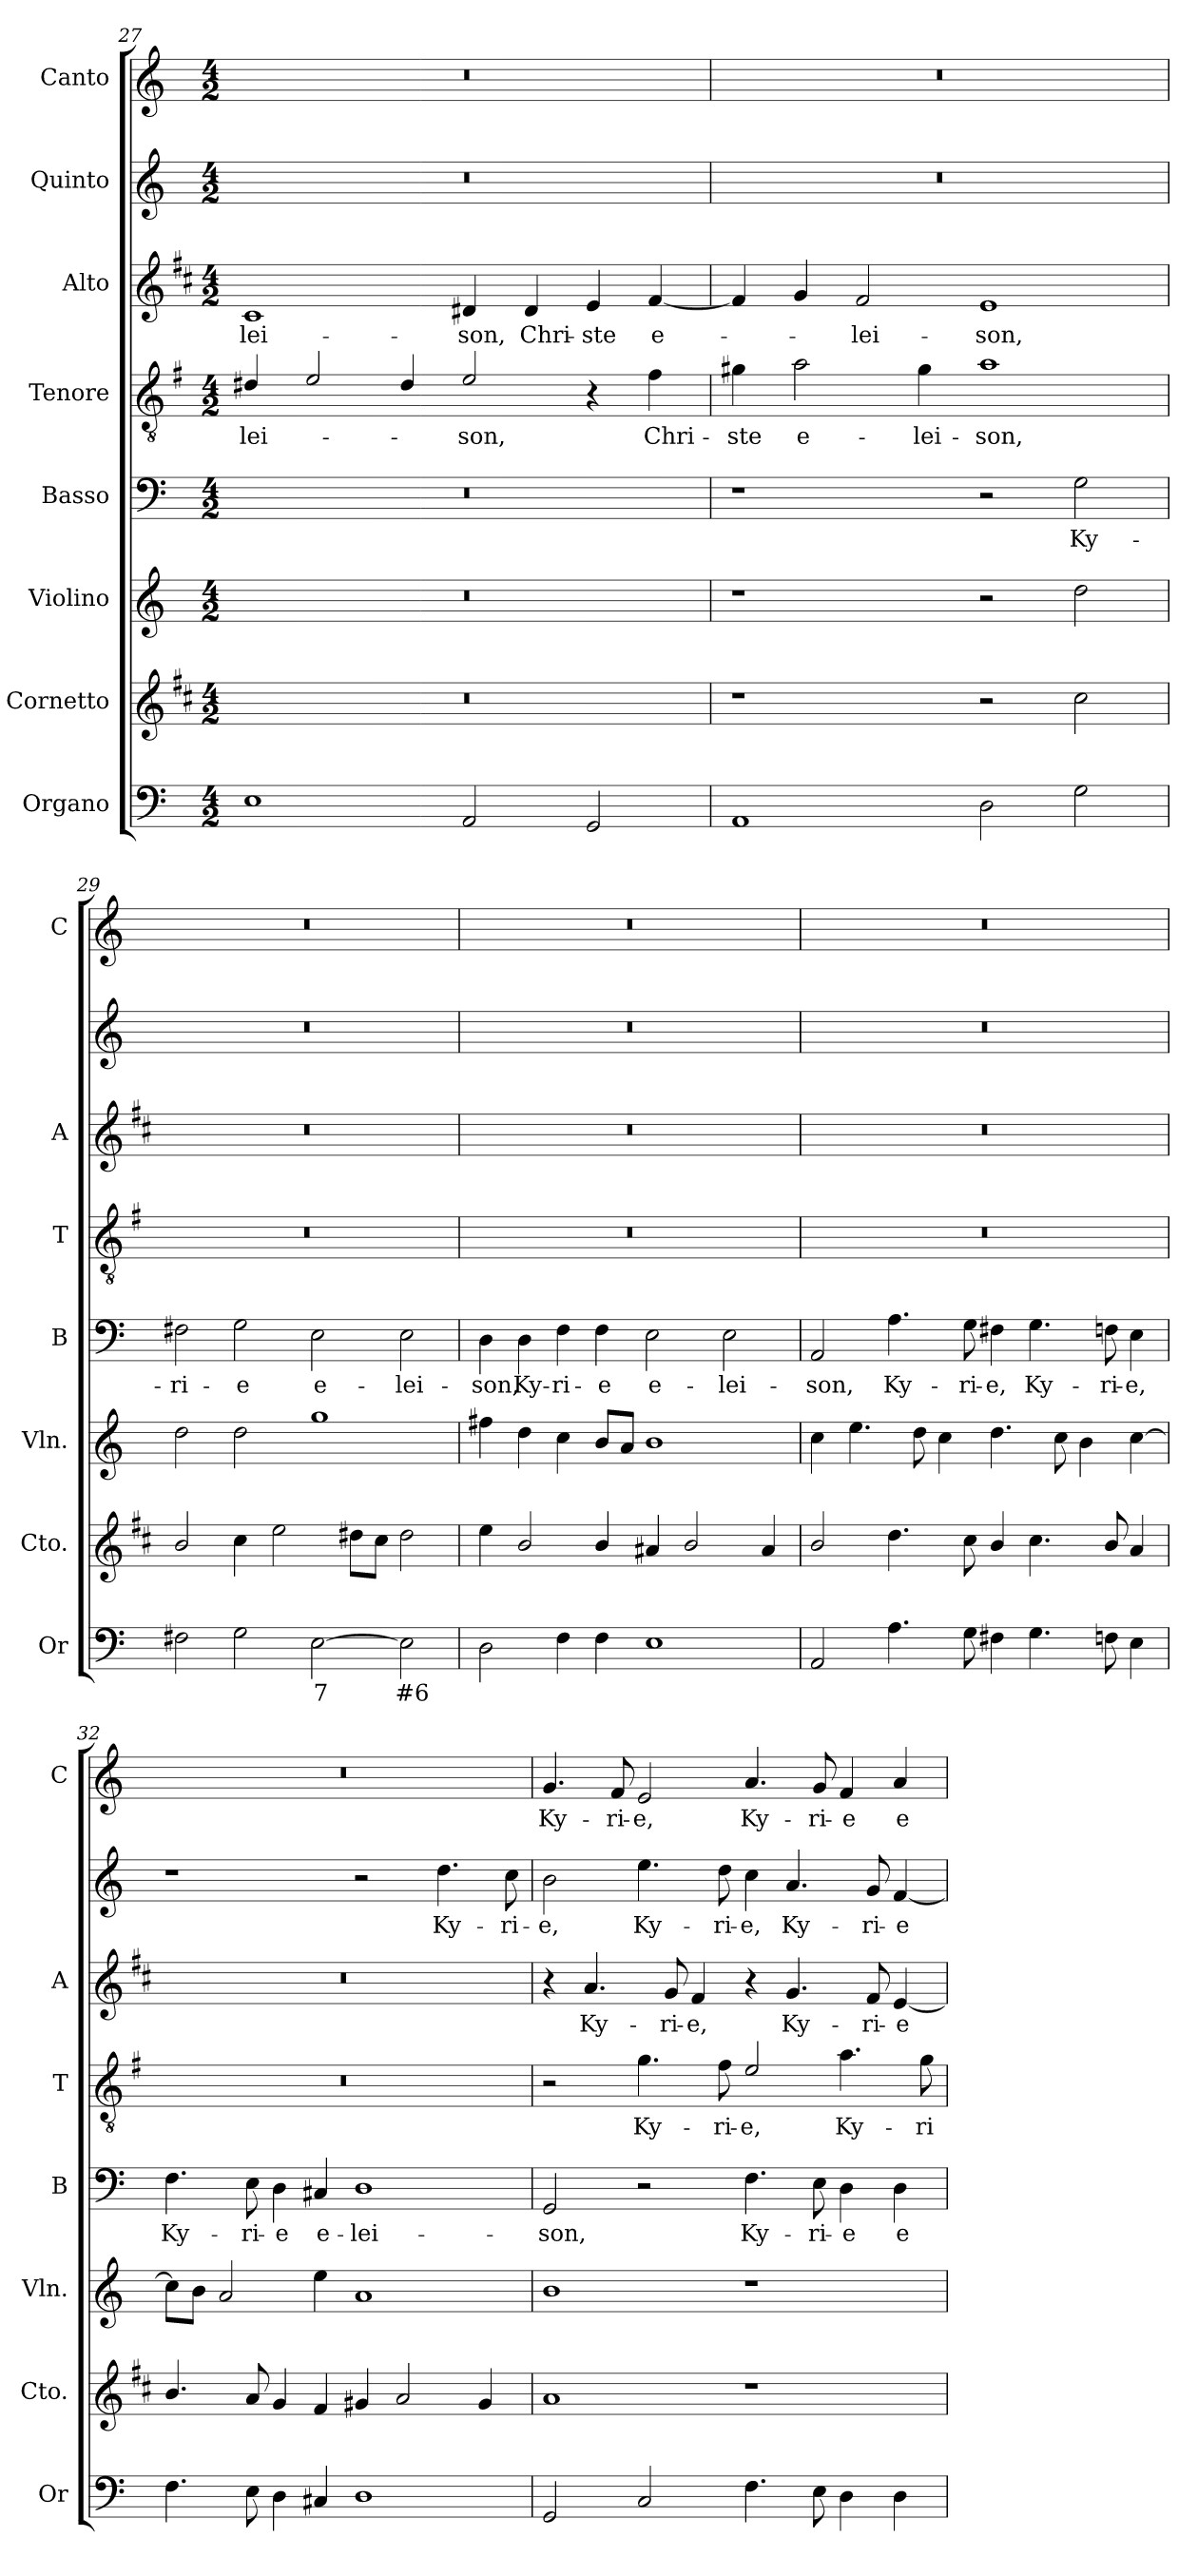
**kern	**text	**kern	**kern	**kern	**text	**kern	**text	**kern	**text	**kern	**text	**kern	**text
*part8	*part8	*part7	*part6	*part5	*part5	*part4	*part4	*part3	*part3	*part2	*part2	*part1	*part1
*staff8	*staff8	*staff7	*staff6	*staff5	*staff5	*staff4	*staff4	*staff3	*staff3	*staff2	*staff2	*staff1	*staff1
*I"Organo	*	*I"Cornetto	*I"Violino	*I"Basso	*	*I"Tenore	*	*I"Alto	*	*I"Quinto	*	*I"Canto	*
*I'Or	*	*I'Cto.	*I'Vln.	*I'B	*	*I'T	*	*I'A	*	*	*	*I'C	*
*clefF4	*	*clefG2	*clefG2	*clefF4	*	*clefGv2	*	*clefG2	*	*clefG2	*	*clefG2	*
*	*	*ITrd1c2	*	*	*	*ITrd4c7	*	*ITrd1c2	*	*	*	*	*
*k[]	*	*k[]	*k[]	*k[]	*	*k[]	*	*k[]	*	*k[]	*	*k[]	*
*C:	*	*C:	*C:	*C:	*	*C:	*	*C:	*	*C:	*	*C:	*
*M4/2	*	*M4/2	*M4/2	*M4/2	*	*M4/2	*	*M4/2	*	*M4/2	*	*M4/2	*
=27	=27	=27	=27	=27	=27	=27	=27	=27	=27	=27	=27	=27	=27
!	!	!	!	!	!	!	!LO:LY:b	!	!LO:LY:b	!	!	!	!
1E	.	0r	0r	0r	.	4G#X/	-lei-	1B	-lei-	0r	.	0r	.
.	.	.	.	.	.	2A/	.	.	.	.	.	.	.
.	.	.	.	.	.	4G#/	.	.	.	.	.	.	.
!	!	!	!	!	!	!	!LO:LY:b	!	!LO:LY:b	!	!	!	!
2AA/	.	.	.	.	.	2A/	-son,	4c#X/	-son,	.	.	.	.
!	!	!	!	!	!	!	!	!	!LO:LY:b	!	!	!	!
.	.	.	.	.	.	.	.	4c#/	Chri-	.	.	.	.
!	!	!	!	!	!	!	!	!	!LO:LY:b	!	!	!	!
2GG/	.	.	.	.	.	4r	.	4d/	-ste	.	.	.	.
!	!	!	!	!	!	!	!LO:LY:b	!	!LO:LY:b	!	!	!	!
.	.	.	.	.	.	4B\	Chri-	[4e/	e-	.	.	.	.
=28	=28	=28	=28	=28	=28	=28	=28	=28	=28	=28	=28	=28	=28
!	!	!	!	!	!	!	!LO:LY:b	!	!	!	!	!	!
1AA	.	1r	1r	1r	.	4c#X\	-ste	4e/]	.	0r	.	0r	.
!	!	!	!	!	!	!	!LO:LY:b	!	!	!	!	!	!
.	.	.	.	.	.	2d\	e-	4f/	.	.	.	.	.
!	!	!	!	!	!	!	!	!	!LO:LY:b	!	!	!	!
.	.	.	.	.	.	.	.	2e/	-lei-	.	.	.	.
!	!	!	!	!	!	!	!LO:LY:b	!	!	!	!	!	!
.	.	.	.	.	.	4c#\	-lei-	.	.	.	.	.	.
!	!	!	!	!	!	!	!LO:LY:b	!	!LO:LY:b	!	!	!	!
2D\	.	2r	2r	2r	.	1d	-son,	1d	-son,	.	.	.	.
!	!	!	!	!	!LO:LY:b	!	!	!	!	!	!	!	!
2G\	.	2b\	2dd\	2G\	Ky-	.	.	.	.	.	.	.	.
!!LO:LB:g=z
=29	=29	=29	=29	=29	=29	=29	=29	=29	=29	=29	=29	=29	=29
!	!	!	!	!	!LO:LY:b	!	!	!	!	!	!	!	!
2F#X\	.	2a/	2dd\	2F#X\	-ri-	0r	.	0r	.	0r	.	0r	.
!	!	!	!	!	!LO:LY:b	!	!	!	!	!	!	!	!
2G\	.	4b\	2dd\	2G\	-e	.	.	.	.	.	.	.	.
.	.	2dd\	.	.	.	.	.	.	.	.	.	.	.
!	!LO:LY:b	!	!	!	!LO:LY:b	!	!	!	!	!	!	!	!
[2E\	7	.	1gg	2E\	e-	.	.	.	.	.	.	.	.
.	.	8cc#X\L	.	.	.	.	.	.	.	.	.	.	.
.	.	8b\J	.	.	.	.	.	.	.	.	.	.	.
!	!LO:LY:b	!	!	!	!LO:LY:b	!	!	!	!	!	!	!	!
2E\]	#6	2cc#\	.	2E\	-lei-	.	.	.	.	.	.	.	.
=30	=30	=30	=30	=30	=30	=30	=30	=30	=30	=30	=30	=30	=30
!	!	!	!	!	!LO:LY:b	!	!	!	!	!	!	!	!
2D\	.	4dd\	4ff#X\	4D\	-son,	0r	.	0r	.	0r	.	0r	.
!	!	!	!	!	!LO:LY:b	!	!	!	!	!	!	!	!
.	.	2a/	4dd\	4D\	Ky-	.	.	.	.	.	.	.	.
!	!	!	!	!	!LO:LY:b	!	!	!	!	!	!	!	!
4F\	.	.	4cc\	4F\	-ri-	.	.	.	.	.	.	.	.
!	!	!	!	!	!LO:LY:b	!	!	!	!	!	!	!	!
4F\	.	4a/	8b/L	4F\	-e	.	.	.	.	.	.	.	.
.	.	.	8a/J	.	.	.	.	.	.	.	.	.	.
!	!	!	!	!	!LO:LY:b	!	!	!	!	!	!	!	!
1E	.	4g#X/	1b	2E\	e-	.	.	.	.	.	.	.	.
.	.	2a/	.	.	.	.	.	.	.	.	.	.	.
!	!	!	!	!	!LO:LY:b	!	!	!	!	!	!	!	!
.	.	.	.	2E\	-lei-	.	.	.	.	.	.	.	.
.	.	4g#/	.	.	.	.	.	.	.	.	.	.	.
=31	=31	=31	=31	=31	=31	=31	=31	=31	=31	=31	=31	=31	=31
!	!	!	!	!	!LO:LY:b	!	!	!	!	!	!	!	!
2AA/	.	2a/	4cc\	2AA/	-son,	0r	.	0r	.	0r	.	0r	.
.	.	.	4.ee\	.	.	.	.	.	.	.	.	.	.
!	!	!	!	!	!LO:LY:b	!	!	!	!	!	!	!	!
4.A\	.	4.cc\	.	4.A\	Ky-	.	.	.	.	.	.	.	.
.	.	.	8dd\	.	.	.	.	.	.	.	.	.	.
.	.	.	4cc\	.	.	.	.	.	.	.	.	.	.
!	!	!	!	!	!LO:LY:b	!	!	!	!	!	!	!	!
8G\	.	8b\	.	8G\	-ri-	.	.	.	.	.	.	.	.
!	!	!	!	!	!LO:LY:b	!	!	!	!	!	!	!	!
4F#X\	.	4a/	4.dd\	4F#X\	-e,	.	.	.	.	.	.	.	.
!	!	!	!	!	!LO:LY:b	!	!	!	!	!	!	!	!
4.G\	.	4.b\	.	4.G\	Ky-	.	.	.	.	.	.	.	.
.	.	.	8cc\	.	.	.	.	.	.	.	.	.	.
.	.	.	4b\	.	.	.	.	.	.	.	.	.	.
!	!	!	!	!	!LO:LY:b	!	!	!	!	!	!	!	!
8Fn\	.	8a/	.	8Fn\	-ri-	.	.	.	.	.	.	.	.
!	!	!	!	!	!LO:LY:b	!	!	!	!	!	!	!	!
4E\	.	4g/	[4cc\	4E\	-e,	.	.	.	.	.	.	.	.
=32	=32	=32	=32	=32	=32	=32	=32	=32	=32	=32	=32	=32	=32
!	!	!	!	!	!LO:LY:b	!	!	!	!	!	!	!	!
4.F\	.	4.a/	8cc\L]	4.F\	Ky-	0r	.	0r	.	1r	.	0r	.
.	.	.	8b\J	.	.	.	.	.	.	.	.	.	.
.	.	.	2a/	.	.	.	.	.	.	.	.	.	.
!	!	!	!	!	!LO:LY:b	!	!	!	!	!	!	!	!
8E\	.	8g/	.	8E\	-ri-	.	.	.	.	.	.	.	.
!	!	!	!	!	!LO:LY:b	!	!	!	!	!	!	!	!
4D\	.	4f/	.	4D\	-e	.	.	.	.	.	.	.	.
!	!	!	!	!	!LO:LY:b	!	!	!	!	!	!	!	!
4C#X/	.	4e/	4ee\	4C#X/	e-	.	.	.	.	.	.	.	.
!	!	!	!	!	!LO:LY:b	!	!	!	!	!	!	!	!
1D	.	4f#X/	1a	1D	-lei-	.	.	.	.	2r	.	.	.
.	.	2g/	.	.	.	.	.	.	.	.	.	.	.
!	!	!	!	!	!	!	!	!	!	!	!LO:LY:b	!	!
.	.	.	.	.	.	.	.	.	.	4.dd\	Ky-	.	.
.	.	4f#/	.	.	.	.	.	.	.	.	.	.	.
!	!	!	!	!	!	!	!	!	!	!	!LO:LY:b	!	!
.	.	.	.	.	.	.	.	.	.	8cc\	-ri-	.	.
!!LO:PB:g=z
=33	=33	=33	=33	=33	=33	=33	=33	=33	=33	=33	=33	=33	=33
!	!	!	!	!	!LO:LY:b	!	!	!	!	!	!LO:LY:b	!	!LO:LY:b
2GG/	.	1g	1b	2GG/	-son,	2r	.	4r	.	2b\	-e,	4.g/	Ky-
!	!	!	!	!	!	!	!	!	!LO:LY:b	!	!	!	!
.	.	.	.	.	.	.	.	4.g/	Ky-	.	.	.	.
!	!	!	!	!	!	!	!	!	!	!	!	!	!LO:LY:b
.	.	.	.	.	.	.	.	.	.	.	.	8f/	-ri-
!	!	!	!	!	!	!	!LO:LY:b	!	!	!	!LO:LY:b	!	!LO:LY:b
2C/	.	.	.	2r	.	4.c\	Ky-	.	.	4.ee\	Ky-	2e/	-e,
!	!	!	!	!	!	!	!	!	!LO:LY:b	!	!	!	!
.	.	.	.	.	.	.	.	8f/	-ri-	.	.	.	.
!	!	!	!	!	!	!	!	!	!LO:LY:b	!	!	!	!
.	.	.	.	.	.	.	.	4e/	-e,	.	.	.	.
!	!	!	!	!	!	!	!LO:LY:b	!	!	!	!LO:LY:b	!	!
.	.	.	.	.	.	8B\	-ri-	.	.	8dd\	-ri-	.	.
!	!	!	!	!	!LO:LY:b	!	!LO:LY:b	!	!	!	!LO:LY:b	!	!LO:LY:b
4.F\	.	1r	1r	4.F\	Ky-	2A/	-e,	4r	.	4cc\	-e,	4.a/	Ky-
!	!	!	!	!	!	!	!	!	!LO:LY:b	!	!LO:LY:b	!	!
.	.	.	.	.	.	.	.	4.f/	Ky-	4.a/	Ky-	.	.
!	!	!	!	!	!LO:LY:b	!	!	!	!	!	!	!	!LO:LY:b
8E\	.	.	.	8E\	-ri-	.	.	.	.	.	.	8g/	-ri-
!	!	!	!	!	!LO:LY:b	!	!LO:LY:b	!	!	!	!	!	!LO:LY:b
4D\	.	.	.	4D\	-e	4.d\	Ky-	.	.	.	.	4f/	-e
!	!	!	!	!	!	!	!	!	!LO:LY:b	!	!LO:LY:b	!	!
.	.	.	.	.	.	.	.	8e/	-ri-	8g/	-ri-	.	.
!	!	!	!	!	!LO:LY:b	!	!	!	!LO:LY:b	!	!LO:LY:b	!	!LO:LY:b
4D\	.	.	.	4D\	e-	.	.	[4d/	-e	[4f/	-e	4a/	e-
!	!	!	!	!	!	!	!LO:LY:b	!	!	!	!	!	!
.	.	.	.	.	.	8c\	-ri-	.	.	.	.	.	.
=	=	=	=	=	=	=	=	=	=	=	=	=	=
*-	*-	*-	*-	*-	*-	*-	*-	*-	*-	*-	*-	*-	*-
